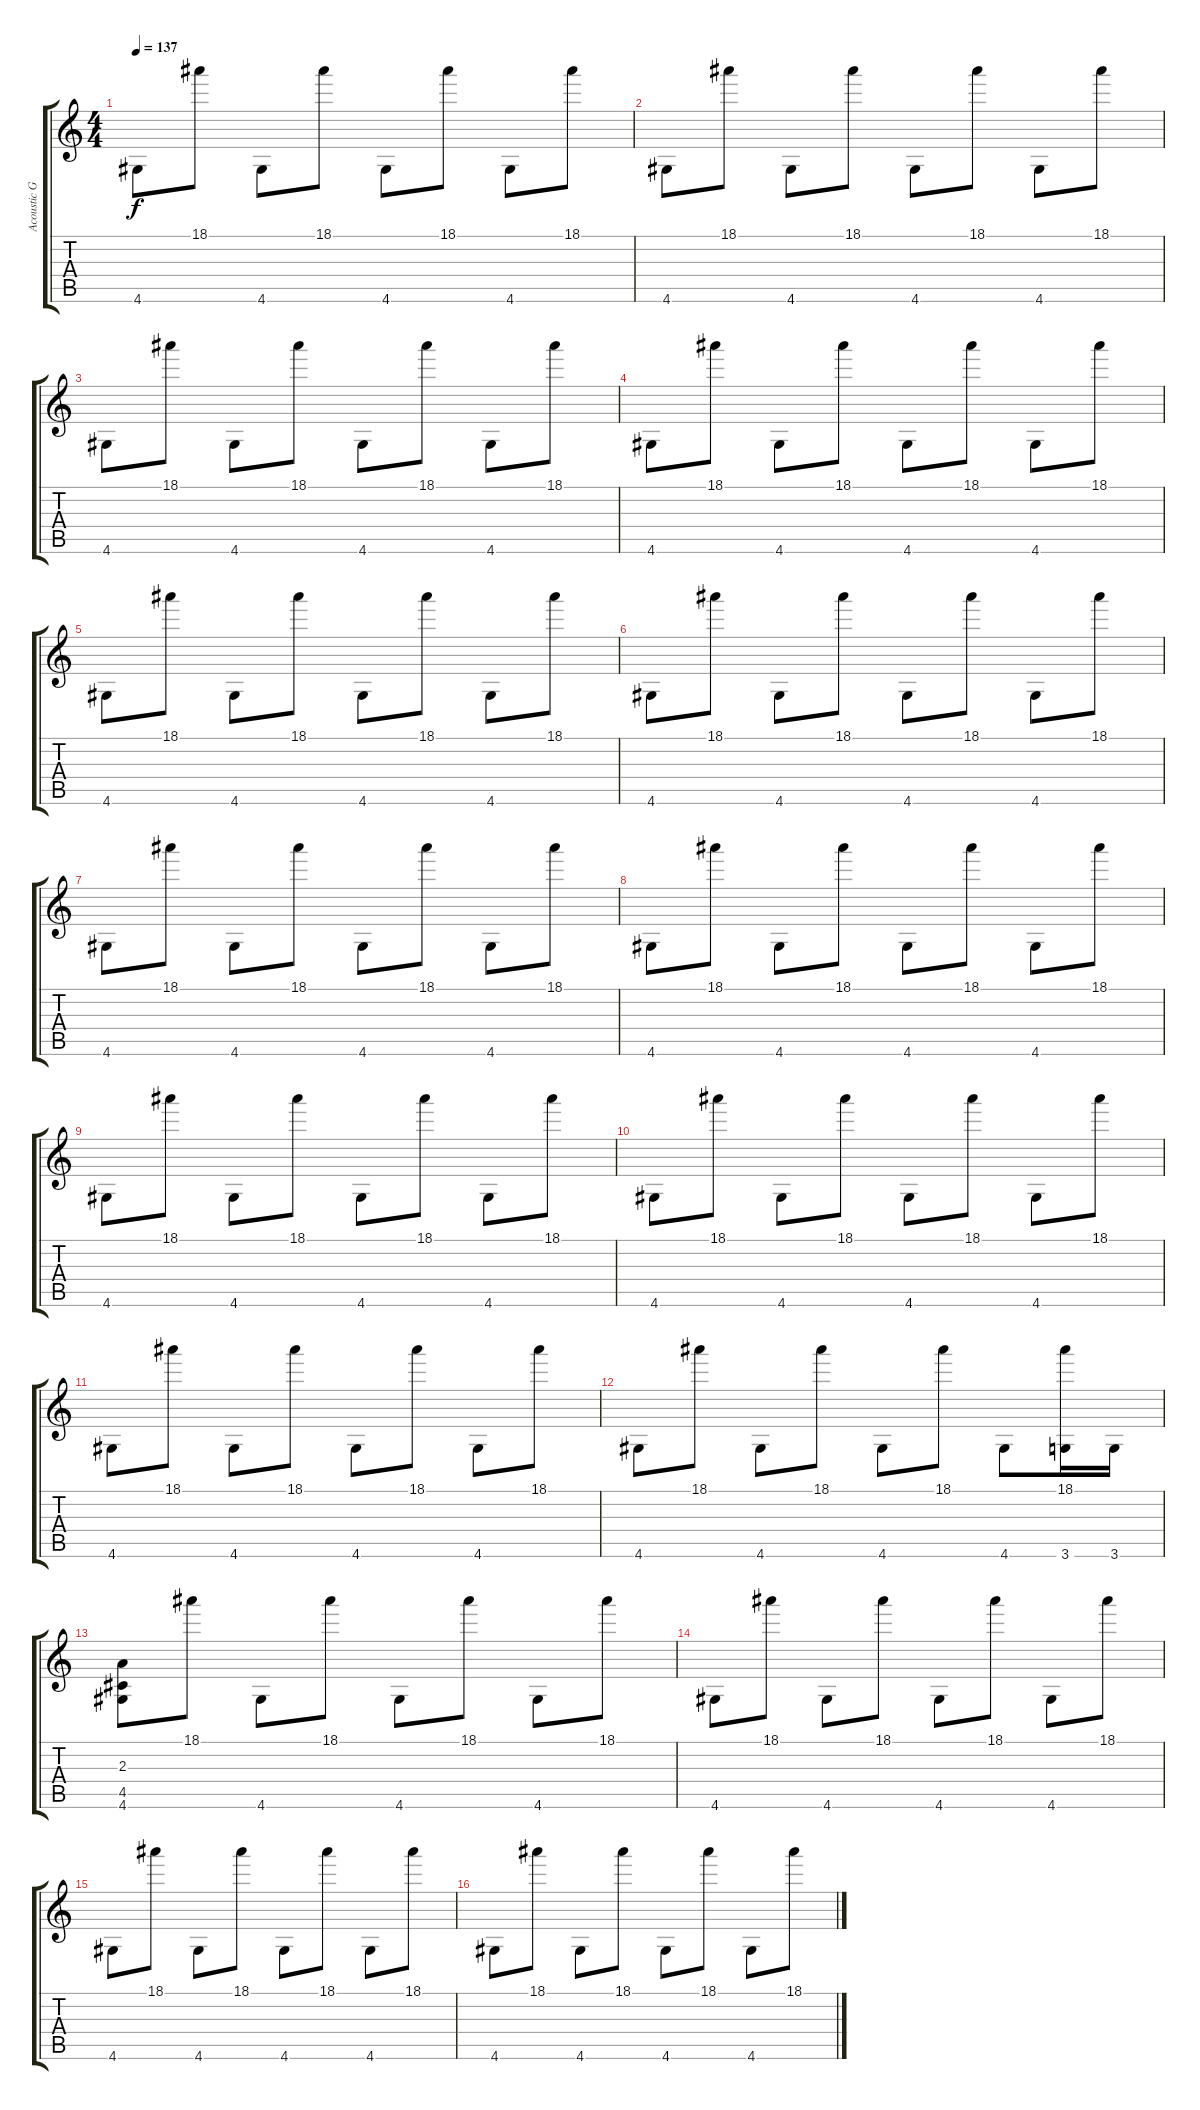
\track ("Acoustic Guitar" "Acoustic G") {instrument acousticguitarnylon}
\staff {score tabs}
\tuning (E4 B3 G3 D3 A2 E2) {hide}
\ts (4 4)
\tempo 137
\clef g2
\ks c
4.6.8{dy f} 18.1.8 4.6.8 18.1.8 4.6.8 18.1.8 4.6.8 18.1.8 |
4.6.8 18.1.8 4.6.8 18.1.8 4.6.8 18.1.8 4.6.8 18.1.8 |
4.6.8 18.1.8 4.6.8 18.1.8 4.6.8 18.1.8 4.6.8 18.1.8 |
4.6.8 18.1.8 4.6.8 18.1.8 4.6.8 18.1.8 4.6.8 18.1.8 |
4.6.8 18.1.8 4.6.8 18.1.8 4.6.8 18.1.8 4.6.8 18.1.8 |
4.6.8 18.1.8 4.6.8 18.1.8 4.6.8 18.1.8 4.6.8 18.1.8 |
4.6.8 18.1.8 4.6.8 18.1.8 4.6.8 18.1.8 4.6.8 18.1.8 |
4.6.8 18.1.8 4.6.8 18.1.8 4.6.8 18.1.8 4.6.8 18.1.8 |
4.6.8 18.1.8 4.6.8 18.1.8 4.6.8 18.1.8 4.6.8 18.1.8 |
4.6.8 18.1.8 4.6.8 18.1.8 4.6.8 18.1.8 4.6.8 18.1.8 |
4.6.8 18.1.8 4.6.8 18.1.8 4.6.8 18.1.8 4.6.8 18.1.8 |
4.6.8 18.1.8 4.6.8 18.1.8 4.6.8 18.1.8 4.6.8 (18.1 3.6).16 3.6.16 |
(2.3 4.5 4.6).8 18.1.8 4.6.8 18.1.8 4.6.8 18.1.8 4.6.8 18.1.8 |
4.6.8 18.1.8 4.6.8 18.1.8 4.6.8 18.1.8 4.6.8 18.1.8 |
4.6.8 18.1.8 4.6.8 18.1.8 4.6.8 18.1.8 4.6.8 18.1.8 |
4.6.8 18.1.8 4.6.8 18.1.8 4.6.8 18.1.8 4.6.8 18.1.8
